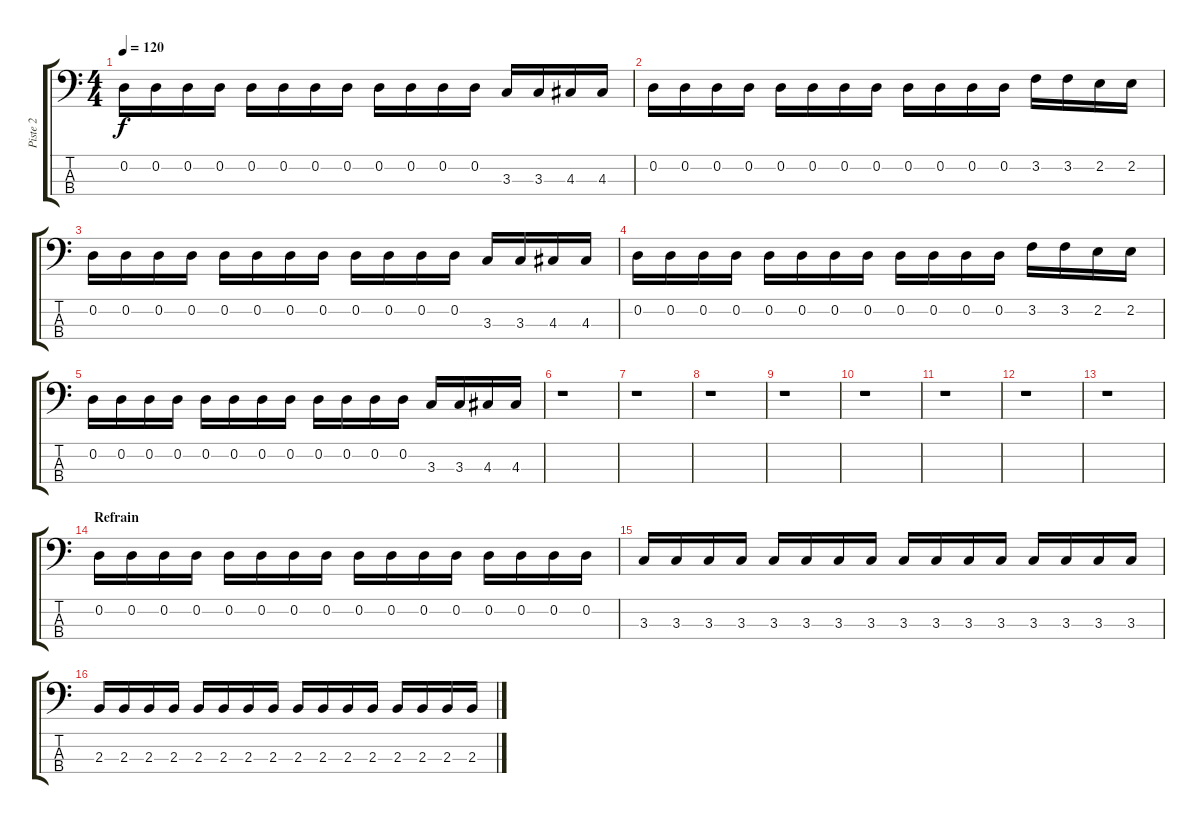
\track ("Piste 2" "Piste 2") {instrument electricbassfinger}
\staff {score tabs}
\tuning (G2 D2 A1 D1) {hide}
\ts (4 4)
\tempo 120
\clef f4
\ks c
0.2.16{dy f} 0.2.16 0.2.16 0.2.16 0.2.16 0.2.16 0.2.16 0.2.16 0.2.16 0.2.16 0.2.16 0.2.16 3.3.16 3.3.16 4.3.16 4.3.16 |
0.2.16 0.2.16 0.2.16 0.2.16 0.2.16 0.2.16 0.2.16 0.2.16 0.2.16 0.2.16 0.2.16 0.2.16 3.2.16 3.2.16 2.2.16 2.2.16 |
0.2.16 0.2.16 0.2.16 0.2.16 0.2.16 0.2.16 0.2.16 0.2.16 0.2.16 0.2.16 0.2.16 0.2.16 3.3.16 3.3.16 4.3.16 4.3.16 |
0.2.16 0.2.16 0.2.16 0.2.16 0.2.16 0.2.16 0.2.16 0.2.16 0.2.16 0.2.16 0.2.16 0.2.16 3.2.16 3.2.16 2.2.16 2.2.16 |
0.2.16 0.2.16 0.2.16 0.2.16 0.2.16 0.2.16 0.2.16 0.2.16 0.2.16 0.2.16 0.2.16 0.2.16 3.3.16 3.3.16 4.3.16 4.3.16 |
r.1 |
r.1 |
r.1 |
r.1 |
r.1 |
r.1 |
r.1 |
r.1 |
\section ("" "Refrain")
0.2.16 0.2.16 0.2.16 0.2.16 0.2.16 0.2.16 0.2.16 0.2.16 0.2.16 0.2.16 0.2.16 0.2.16 0.2.16 0.2.16 0.2.16 0.2.16 |
3.3.16 3.3.16 3.3.16 3.3.16 3.3.16 3.3.16 3.3.16 3.3.16 3.3.16 3.3.16 3.3.16 3.3.16 3.3.16 3.3.16 3.3.16 3.3.16 |
2.3.16 2.3.16 2.3.16 2.3.16 2.3.16 2.3.16 2.3.16 2.3.16 2.3.16 2.3.16 2.3.16 2.3.16 2.3.16 2.3.16 2.3.16 2.3.16
